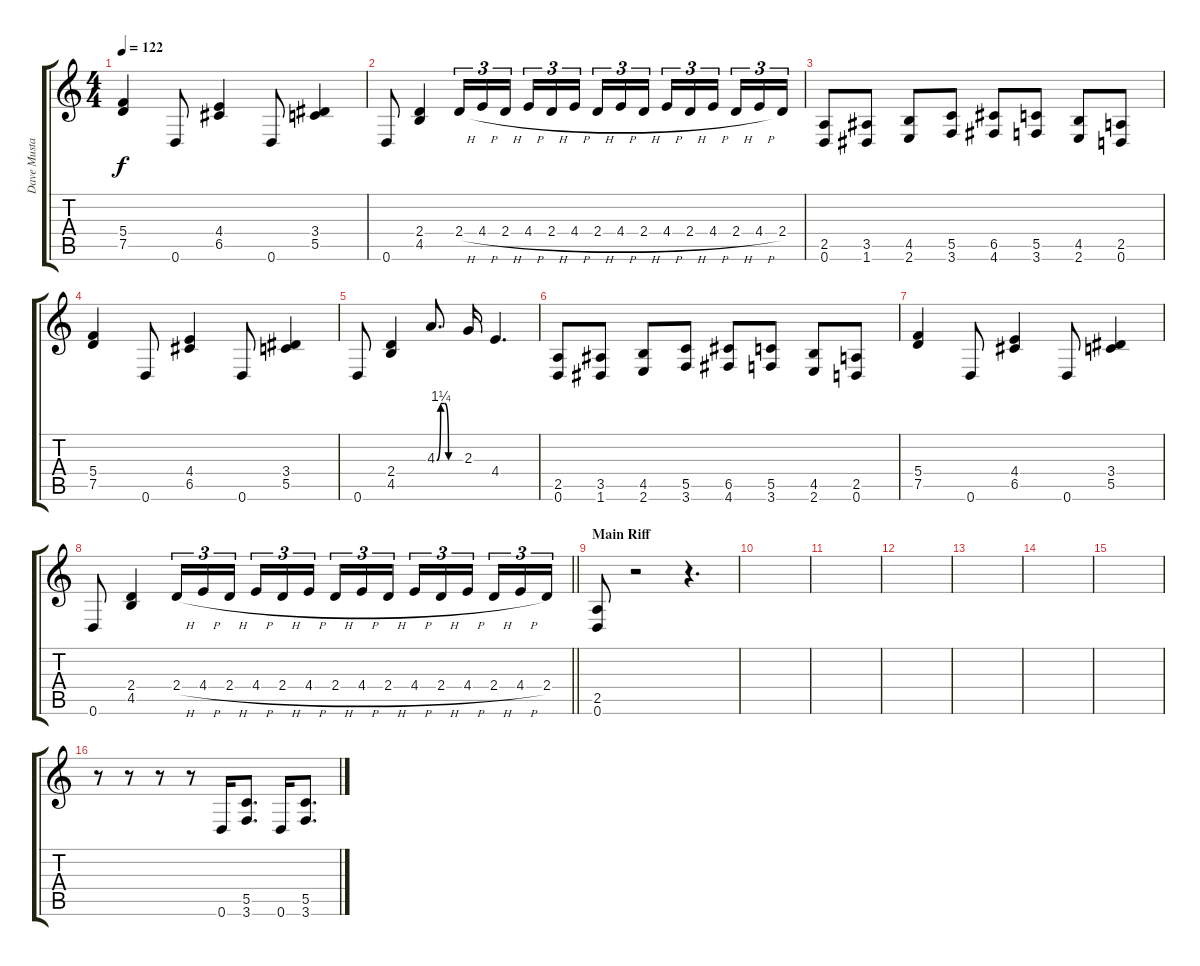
\track ("Dave Mustaine" "Dave Musta") {instrument distortionguitar}
\staff {score tabs}
\tuning (D4 A3 F3 C3 G2 D2) {hide}
\ts (4 4)
\tempo 122
\clef g2
\ks c
(5.4 7.5).4{dy f} 0.6.8 (4.4 6.5).4 0.6.8 (3.4 5.5).4 |
0.6.8 (2.4 4.5).4 2.4{h}.16{tu (3 2)} 4.4{h}.16{tu (3 2)} 2.4{h}.16{tu (3 2)} 4.4{h}.16{tu (3 2)} 2.4{h}.16{tu (3 2)} 4.4{h}.16{tu (3 2) beam splitsecondary} 2.4{h}.16{tu (3 2)} 4.4{h}.16{tu (3 2)} 2.4{h}.16{tu (3 2)} 4.4{h}.16{tu (3 2)} 2.4{h}.16{tu (3 2)} 4.4{h}.16{tu (3 2) beam splitsecondary} 2.4{h}.16{tu (3 2)} 4.4{h}.16{tu (3 2)} 2.4.16{tu (3 2)} |
(2.5 0.6).8 (3.5 1.6).8 (4.5 2.6).8 (5.5 3.6).8 (6.5 4.6).8 (5.5 3.6).8 (4.5 2.6).8 (2.5 0.6).8 |
(5.4 7.5).4 0.6.8 (4.4 6.5).4 0.6.8 (3.4 5.5).4 |
0.6.8 (2.4 4.5).4 4.3{be (custom 0 0 10 5 20 5 30 0 60 0)}.8{d} 2.3.16 4.4.4{d} |
(2.5 0.6).8 (3.5 1.6).8 (4.5 2.6).8 (5.5 3.6).8 (6.5 4.6).8 (5.5 3.6).8 (4.5 2.6).8 (2.5 0.6).8 |
(5.4 7.5).4 0.6.8 (4.4 6.5).4 0.6.8 (3.4 5.5).4 |
\barLineRight lightlight
0.6.8 (2.4 4.5).4 2.4{h}.16{tu (3 2)} 4.4{h}.16{tu (3 2)} 2.4{h}.16{tu (3 2)} 4.4{h}.16{tu (3 2)} 2.4{h}.16{tu (3 2)} 4.4{h}.16{tu (3 2) beam splitsecondary} 2.4{h}.16{tu (3 2)} 4.4{h}.16{tu (3 2)} 2.4{h}.16{tu (3 2)} 4.4{h}.16{tu (3 2)} 2.4{h}.16{tu (3 2)} 4.4{h}.16{tu (3 2) beam splitsecondary} 2.4{h}.16{tu (3 2)} 4.4{h}.16{tu (3 2)} 2.4.16{tu (3 2)} |
\section ("" "Main Riff")
(2.5 0.6).8 r.2 r.4{d} |
|
|
|
|
|
|
r.8 r.8 r.8 r.8 0.6.16 (5.5 3.6).8{d} 0.6.16 (5.5 3.6).8{d}
